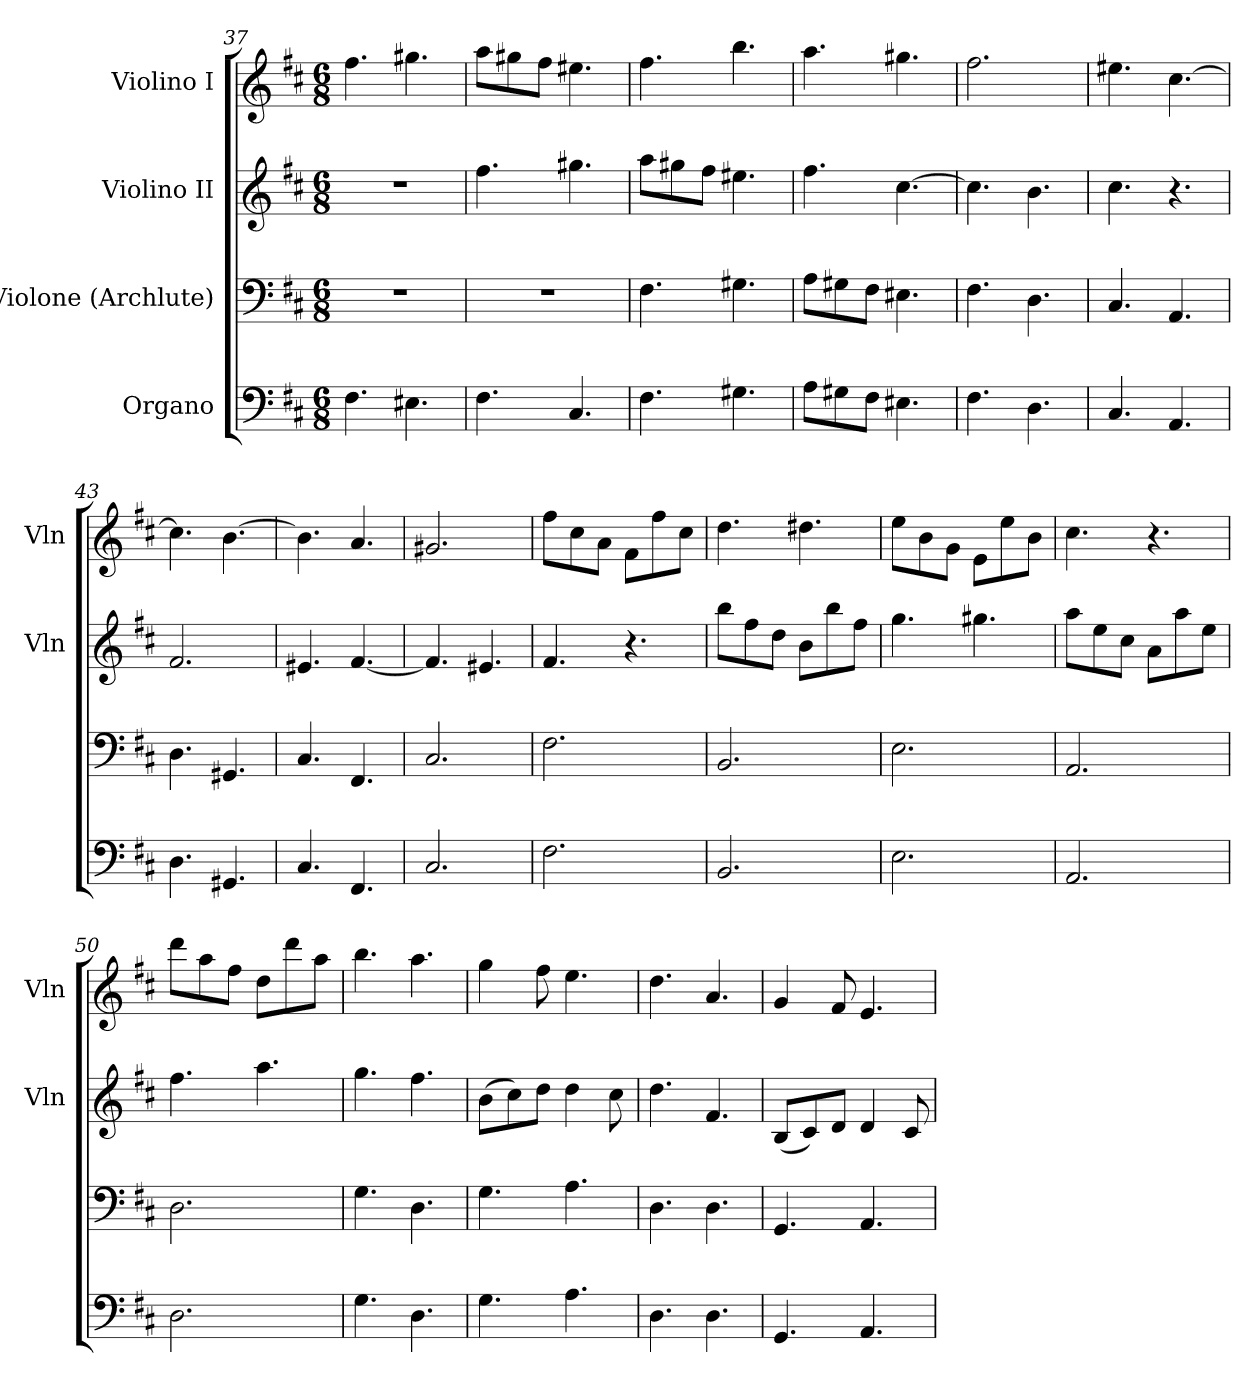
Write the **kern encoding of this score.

**kern	**kern	**kern	**kern
*part4	*part3	*part2	*part1
*staff4	*staff3	*staff2	*staff1
*I"Organo	*I"Violone (Archlute)	*I"Violino II	*I"Violino I
*	*	*I'Vln	*I'Vln
*clefF4	*clefF4	*clefG2	*clefG2
*k[f#c#]	*k[f#c#]	*k[f#c#]	*k[f#c#]
*b:	*b:	*b:	*b:
*M6/8	*M6/8	*M6/8	*M6/8
=37	=37	=37	=37
4.F#\	2.r	2.r	4.ff#\
4.E#X\	.	.	4.gg#X\
=38	=38	=38	=38
4.F#\	2.r	4.ff#\	8aa\L
.	.	.	8gg#X\
.	.	.	8ff#\J
4.C#/	.	4.gg#X\	4.ee#X\
=39	=39	=39	=39
4.F#\	4.F#\	8aa\L	4.ff#\
.	.	8gg#X\	.
.	.	8ff#\J	.
4.G#X\	4.G#X\	4.ee#X\	4.bb\
=40	=40	=40	=40
8A\L	8A\L	4.ff#\	4.aa\
8G#X\	8G#X\	.	.
8F#\J	8F#\J	.	.
4.E#X\	4.E#X\	[4.cc#\	4.gg#X\
=41	=41	=41	=41
4.F#\	4.F#\	4.cc#\]	2.ff#\
4.D\	4.D\	4.b\	.
=42	=42	=42	=42
4.C#/	4.C#/	4.cc#\	4.ee#X\
4.AA/	4.AA/	4.r	[4.cc#\
=43	=43	=43	=43
4.D\	4.D\	2.f#/	4.cc#\]
4.GG#X/	4.GG#X/	.	[4.b\
=44	=44	=44	=44
4.C#/	4.C#/	4.e#X/	4.b\]
4.FF#/	4.FF#/	[4.f#/	4.a/
=45	=45	=45	=45
2.C#/	2.C#/	4.f#/]	2.g#X/
.	.	4.e#X/	.
=46	=46	=46	=46
2.F#\	2.F#\	4.f#/	8ff#\L
.	.	.	8cc#\
.	.	.	8a\J
.	.	4.r	8f#\L
.	.	.	8ff#\
.	.	.	8cc#\J
=47	=47	=47	=47
2.BB/	2.BB/	8bb\L	4.dd\
.	.	8ff#\	.
.	.	8dd\J	.
.	.	8b\L	4.dd#X\
.	.	8bb\	.
.	.	8ff#\J	.
=48	=48	=48	=48
2.E\	2.E\	4.gg\	8ee\L
.	.	.	8b\
.	.	.	8g\J
.	.	4.gg#X\	8e\L
.	.	.	8ee\
.	.	.	8b\J
=49	=49	=49	=49
2.AA/	2.AA/	8aa\L	4.cc#\
.	.	8ee\	.
.	.	8cc#\J	.
.	.	8a\L	4.r
.	.	8aa\	.
.	.	8ee\J	.
=50	=50	=50	=50
2.D\	2.D\	4.ff#\	8ddd\L
.	.	.	8aa\
.	.	.	8ff#\J
.	.	4.aa\	8dd\L
.	.	.	8ddd\
.	.	.	8aa\J
=51	=51	=51	=51
4.G\	4.G\	4.gg\	4.bb\
4.D\	4.D\	4.ff#\	4.aa\
=52	=52	=52	=52
4.G\	4.G\	(8b\L	4gg\
.	.	8cc#\)	.
.	.	8dd\J	8ff#\
4.A\	4.A\	4dd\	4.ee\
.	.	8cc#\	.
=53	=53	=53	=53
4.D\	4.D\	4.dd\	4.dd\
4.D\	4.D\	4.f#/	4.a/
=54	=54	=54	=54
4.GG/	4.GG/	(8B/L	4g/
.	.	8c#/)	.
.	.	8d/J	8f#/
4.AA/	4.AA/	4d/	4.e/
.	.	8c#/	.
=	=	=	=
*-	*-	*-	*-
